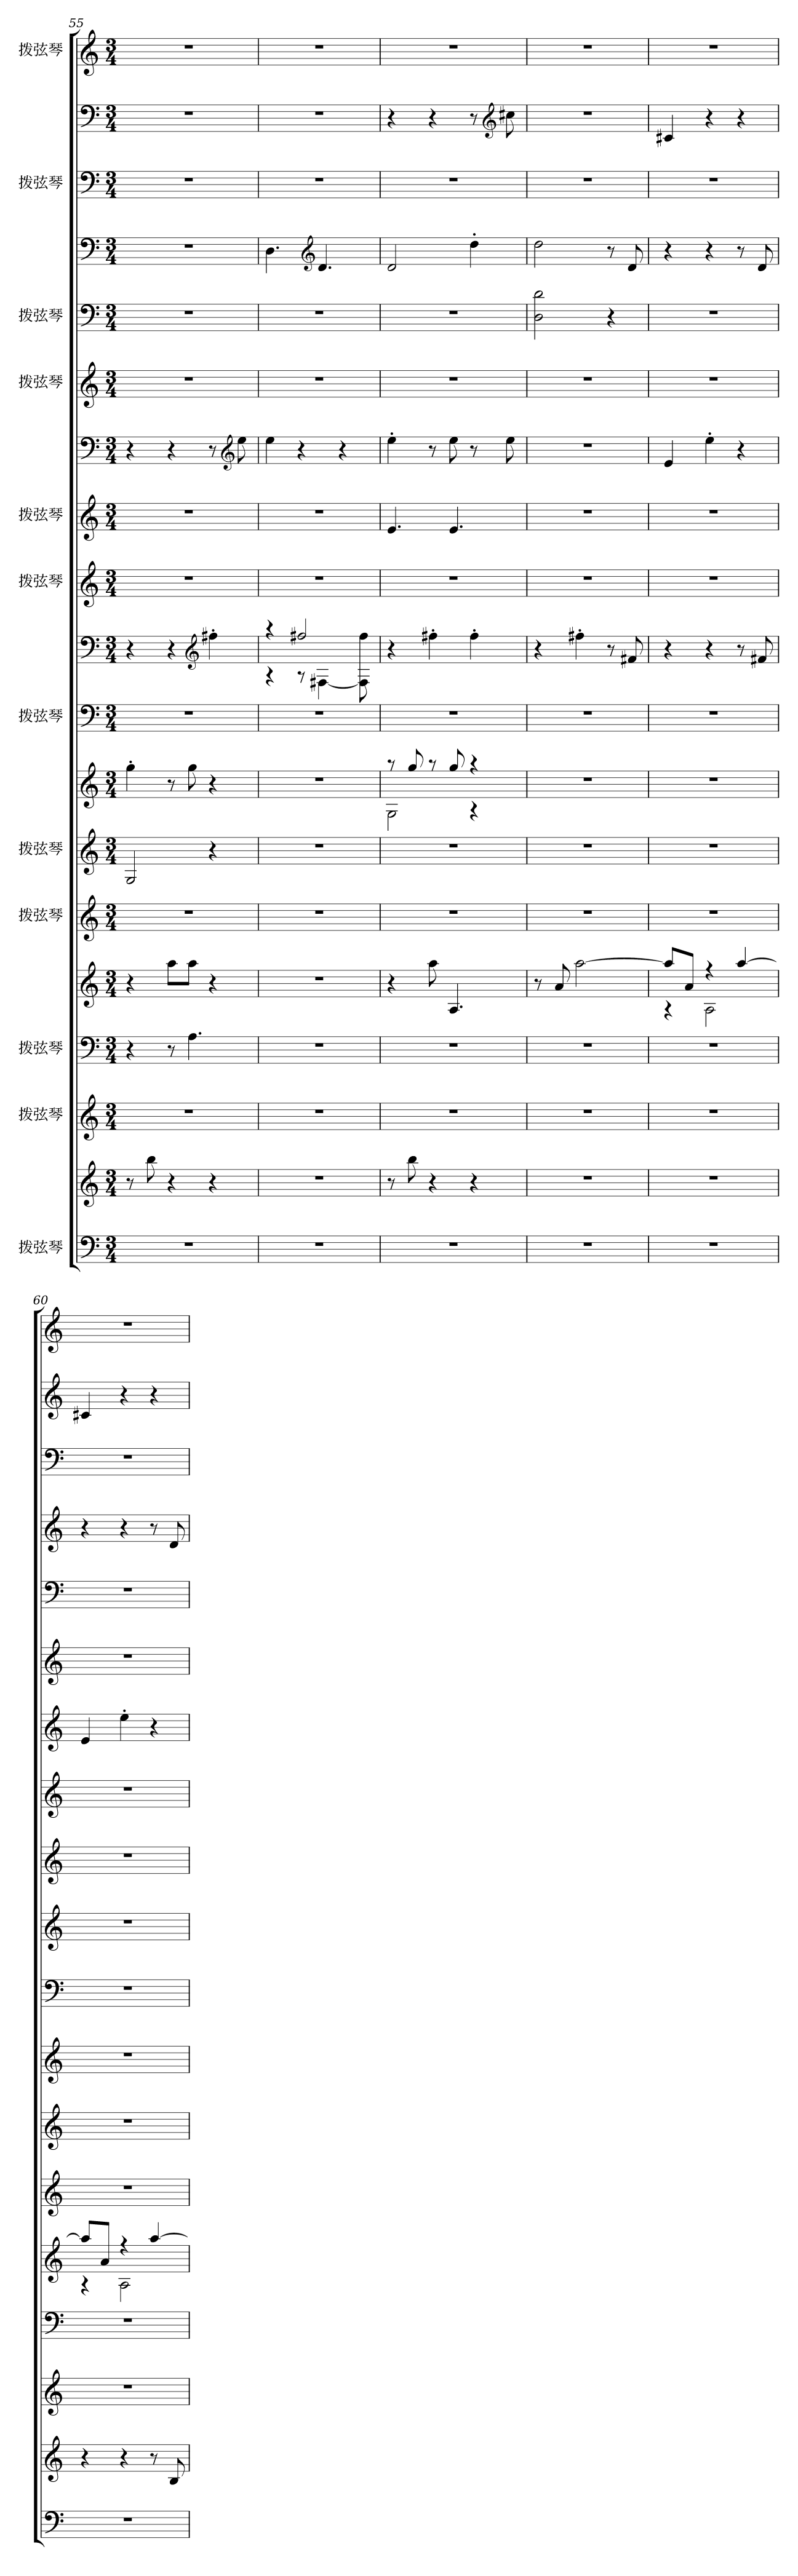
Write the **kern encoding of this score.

**kern	**kern	**kern	**kern	**kern	**kern	**kern	**kern	**kern	**kern	**kern	**kern	**kern	**kern	**kern	**kern	**kern	**kern	**kern
*part12	*part12	*part11	*part10	*part10	*part9	*part8	*part8	*part7	*part7	*part6	*part5	*part5	*part4	*part3	*part3	*part2	*part2	*part1
*staff19	*staff18	*staff17	*staff16	*staff15	*staff14	*staff13	*staff12	*staff11	*staff10	*staff9	*staff8	*staff7	*staff6	*staff5	*staff4	*staff3	*staff2	*staff1
*I"拨弦琴	*	*I"拨弦琴	*I"拨弦琴	*	*I"拨弦琴	*I"拨弦琴	*	*I"拨弦琴	*	*I"拨弦琴	*I"拨弦琴	*	*I"拨弦琴	*I"拨弦琴	*	*I"拨弦琴	*	*I"拨弦琴
*clefF4	*clefG2	*clefG2	*clefF4	*clefG2	*clefG2	*clefG2	*clefG2	*clefF4	*clefF4	*clefG2	*clefG2	*clefF4	*clefG2	*clefF4	*clefF4	*clefF4	*clefF4	*clefG2
*k[]	*k[]	*k[]	*k[]	*k[]	*k[]	*k[]	*k[]	*k[]	*k[]	*k[]	*k[]	*k[]	*k[]	*k[]	*k[]	*k[]	*k[]	*k[]
*M3/4	*M3/4	*M3/4	*M3/4	*M3/4	*M3/4	*M3/4	*M3/4	*M3/4	*M3/4	*M3/4	*M3/4	*M3/4	*M3/4	*M3/4	*M3/4	*M3/4	*M3/4	*M3/4
=55	=55	=55	=55	=55	=55	=55	=55	=55	=55	=55	=55	=55	=55	=55	=55	=55	=55	=55
2.r	8r	2.r	4r	4r	2.r	2G/	4gg'\	2.r	4r	2.r	2.r	4r	2.r	2.r	2.r	2.r	2.r	2.r
.	8bb\	.	.	.	.	.	.	.	.	.	.	.	.	.	.	.	.	.
.	4r	.	8r	8aa\L	.	.	8r	.	4r	.	.	4r	.	.	.	.	.	.
.	.	.	4.A\	8aa\J	.	.	8gg\	.	.	.	.	.	.	.	.	.	.	.
*	*	*	*	*	*	*	*	*	*clefG2	*	*	*	*	*	*	*	*	*
.	4r	.	.	4r	.	4r	4r	.	4ff#X'\	.	.	8r	.	.	.	.	.	.
*	*	*	*	*	*	*	*	*	*	*	*	*clefG2	*	*	*	*	*	*
.	.	.	.	.	.	.	.	.	.	.	.	8ee\	.	.	.	.	.	.
=56	=56	=56	=56	=56	=56	=56	=56	=56	=56	=56	=56	=56	=56	=56	=56	=56	=56	=56
*	*	*	*	*	*	*	*	*	*^	*	*	*	*	*	*	*	*	*
2.r	2.r	2.r	2.r	2.r	2.r	2.r	2.r	2.r	4r	4r	2.r	2.r	4ee\	2.r	2.r	4.D\	2.r	2.r	2.r
.	.	.	.	.	.	.	.	.	2ff#X/	8r	.	.	4r	.	.	.	.	.	.
*	*	*	*	*	*	*	*	*	*	*	*	*	*	*	*	*clefG2	*	*	*
.	.	.	.	.	.	.	.	.	.	[4F#X\	.	.	.	.	.	4.d/	.	.	.
.	.	.	.	.	.	.	.	.	.	.	.	.	4r	.	.	.	.	.	.
.	.	.	.	.	.	.	.	.	.	8F#\] 8ff#\	.	.	.	.	.	.	.	.	.
*	*	*	*	*	*	*	*	*	*v	*v	*	*	*	*	*	*	*	*	*
!!LO:PB:g=z
=57	=57	=57	=57	=57	=57	=57	=57	=57	=57	=57	=57	=57	=57	=57	=57	=57	=57	=57
*	*	*	*	*	*	*	*^	*	*	*	*	*	*	*	*	*	*	*
2.r	8r	2.r	2.r	4r	2.r	2.r	8r	2G\	2.r	4r	2.r	4.e/	4ee'\	2.r	2.r	2d/	2.r	4r	2.r
.	8bb\	.	.	.	.	.	8gg/	.	.	.	.	.	.	.	.	.	.	.	.
.	4r	.	.	8aa\	.	.	8r	.	.	4ff#X'\	.	.	8r	.	.	.	.	4r	.
.	.	.	.	4.A/	.	.	8gg/	.	.	.	.	4.e/	8ee\	.	.	.	.	.	.
.	4r	.	.	.	.	.	4r	4r	.	4ff#'\	.	.	8r	.	.	4dd'\	.	8r	.
*	*	*	*	*	*	*	*	*	*	*	*	*	*	*	*	*	*	*clefG2	*
.	.	.	.	.	.	.	.	.	.	.	.	.	8ee\	.	.	.	.	8cc#X\	.
*	*	*	*	*	*	*	*v	*v	*	*	*	*	*	*	*	*	*	*	*
=58	=58	=58	=58	=58	=58	=58	=58	=58	=58	=58	=58	=58	=58	=58	=58	=58	=58	=58
2.r	2.r	2.r	2.r	8r	2.r	2.r	2.r	2.r	4r	2.r	2.r	2.r	2.r	2D\ 2d\	2dd\	2.r	2.r	2.r
.	.	.	.	8a/	.	.	.	.	.	.	.	.	.	.	.	.	.	.
.	.	.	.	[2aa\	.	.	.	.	4ff#X'\	.	.	.	.	.	.	.	.	.
.	.	.	.	.	.	.	.	.	8r	.	.	.	.	4r	8r	.	.	.
.	.	.	.	.	.	.	.	.	8f#X/	.	.	.	.	.	8d/	.	.	.
=59	=59	=59	=59	=59	=59	=59	=59	=59	=59	=59	=59	=59	=59	=59	=59	=59	=59	=59
*	*	*	*	*^	*	*	*	*	*	*	*	*	*	*	*	*	*	*
2.r	2.r	2.r	2.r	8aa/L]	4r	2.r	2.r	2.r	2.r	4r	2.r	2.r	4e/	2.r	2.r	4r	2.r	4c#X/	2.r
.	.	.	.	8a/J	.	.	.	.	.	.	.	.	.	.	.	.	.	.	.
.	.	.	.	4r	2A\	.	.	.	.	4r	.	.	4ee'\	.	.	4r	.	4r	.
.	.	.	.	[4aa/	.	.	.	.	.	8r	.	.	4r	.	.	8r	.	4r	.
.	.	.	.	.	.	.	.	.	.	8f#X/	.	.	.	.	.	8d/	.	.	.
=60	=60	=60	=60	=60	=60	=60	=60	=60	=60	=60	=60	=60	=60	=60	=60	=60	=60	=60	=60
2.r	4r	2.r	2.r	8aa/L]	4r	2.r	2.r	2.r	2.r	2.r	2.r	2.r	4e/	2.r	2.r	4r	2.r	4c#X/	2.r
.	.	.	.	8a/J	.	.	.	.	.	.	.	.	.	.	.	.	.	.	.
.	4r	.	.	4r	2A\	.	.	.	.	.	.	.	4ee'\	.	.	4r	.	4r	.
.	8r	.	.	[4aa/	.	.	.	.	.	.	.	.	4r	.	.	8r	.	4r	.
.	8B/	.	.	.	.	.	.	.	.	.	.	.	.	.	.	8d/	.	.	.
*	*	*	*	*v	*v	*	*	*	*	*	*	*	*	*	*	*	*	*	*
=	=	=	=	=	=	=	=	=	=	=	=	=	=	=	=	=	=	=
*-	*-	*-	*-	*-	*-	*-	*-	*-	*-	*-	*-	*-	*-	*-	*-	*-	*-	*-
